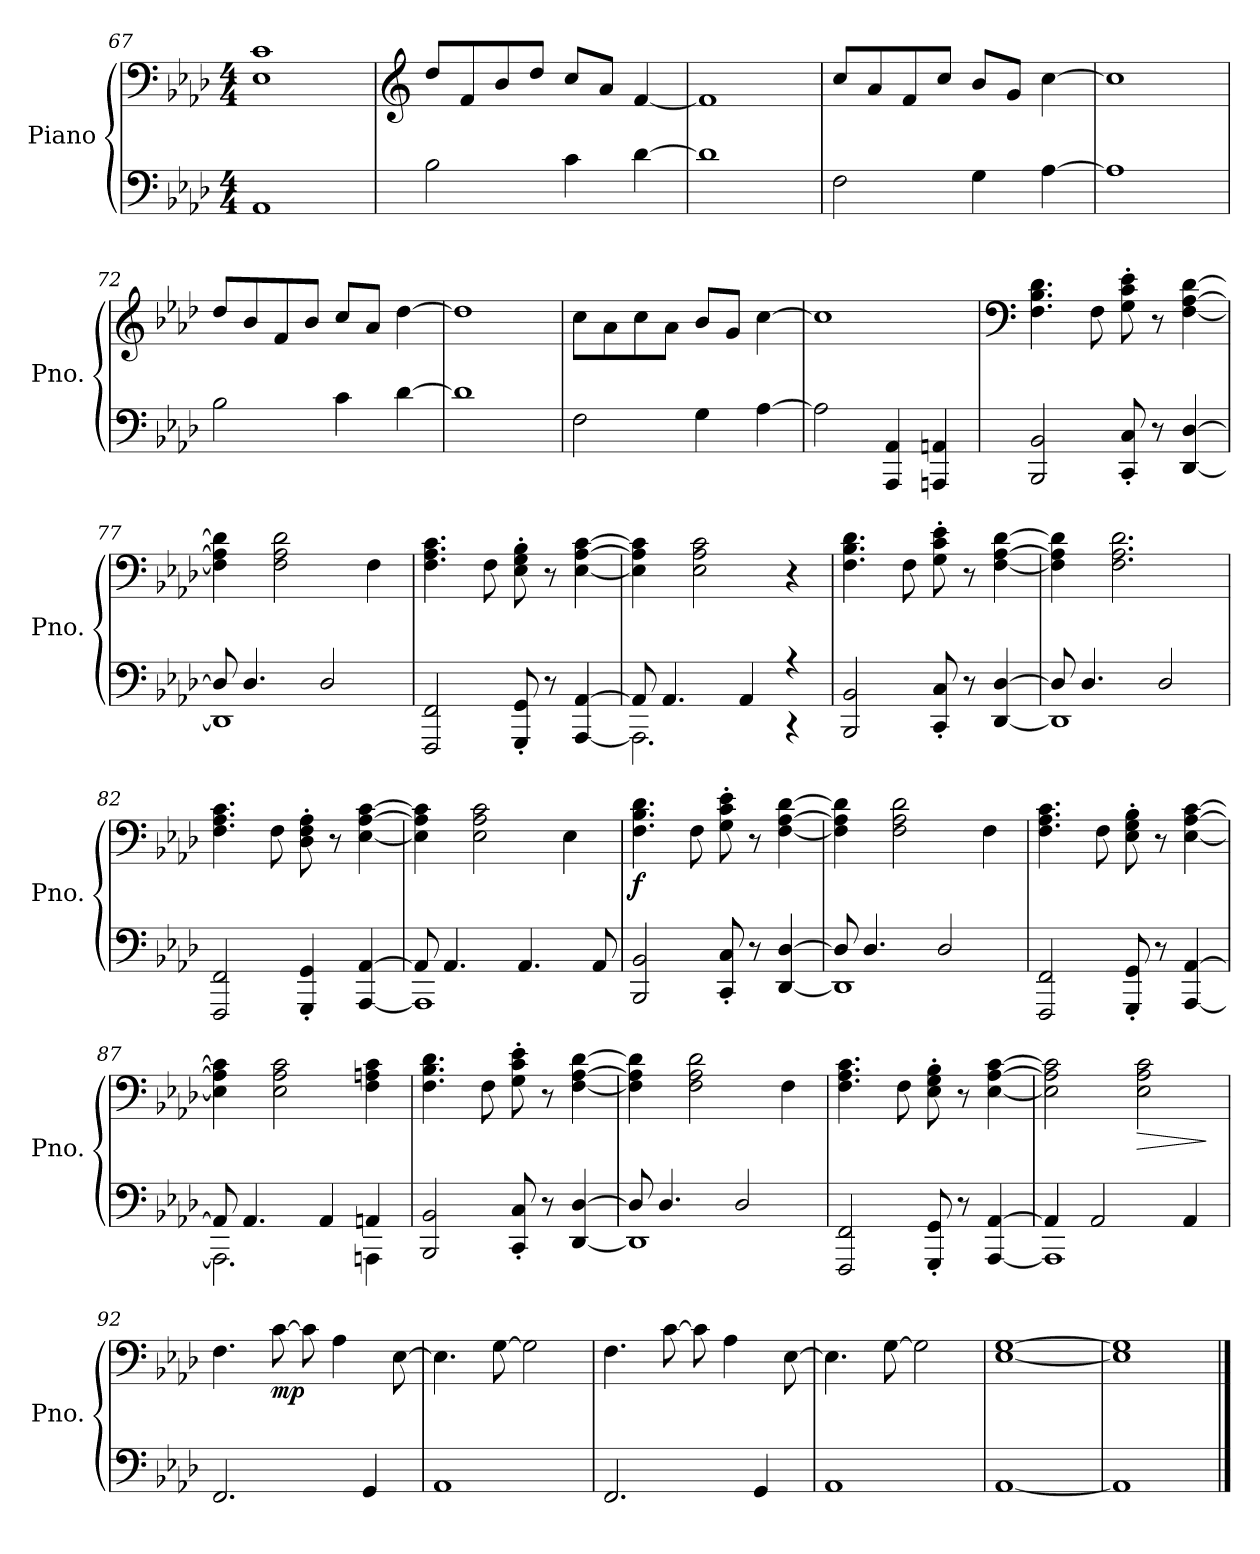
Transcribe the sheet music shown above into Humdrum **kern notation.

**kern	**kern	**dynam
*part1	*part1	*part1
*staff2	*staff1	*staff1/2
*I"Piano	*	*
*I'Pno.	*	*
*clefF4	*clefF4	*
*k[b-e-a-d-]	*k[b-e-a-d-]	*
*M4/4	*M4/4	*
=67	=67	=67
1AA-	1E- 1c	.
=68	=68	=68
*	*clefG2	*
2B-\	8dd-/L	.
.	8f/	.
.	8b-/	.
.	8dd-/J	.
4c\	8cc/L	.
.	8a-/J	.
[4d-\	[4f/	.
=69	=69	=69
1d-]	1f]	.
=70	=70	=70
2F\	8cc/L	.
.	8a-/	.
.	8f/	.
.	8cc/J	.
4G\	8b-/L	.
.	8g/J	.
[4A-\	[4cc\	.
=71	=71	=71
1A-]	1cc]	.
!!LO:LB:g=z
=72	=72	=72
2B-\	8dd-/L	.
.	8b-/	.
.	8f/	.
.	8b-/J	.
4c\	8cc/L	.
.	8a-/J	.
[4d-\	[4dd-\	.
=73	=73	=73
1d-]	1dd-]	.
=74	=74	=74
2F\	8cc\L	.
.	8a-\	.
.	8cc\	.
.	8a-\J	.
4G\	8b-/L	.
.	8g/J	.
[4A-\	[4cc\	.
=75	=75	=75
2A-\]	1cc]	.
4AAA-/ 4AA-/	.	.
4AAAn/ 4AAn/	.	.
=76	=76	=76
*	*clefF4	*
2BBB-/ 2BB-/	4.F\ 4.B-\ 4.d-\	.
.	8F\	.
8CC/' 8C/'	8G\' 8c\' 8e-\'	.
8r	8r	.
[4DD-/ [4D-/	[4F\ [4A-\ [4d-\	.
=77	=77	=77
*^	*	*
8D-/]	1DD-]	4F\] 4A-\] 4d-\]	.
4.D-/	.	.	.
.	.	2F\ 2A-\ 2d-\	.
2D-/	.	.	.
.	.	4F\	.
*v	*v	*	*
!!LO:PB:g=z
=78	=78	=78
2FFF/ 2FF/	4.F\ 4.A-\ 4.c\	.
.	8F\	.
8GGG/' 8GG/'	8E-\' 8G\' 8B-\'	.
8r	8r	.
[4AAA-/ [4AA-/	[4E-\ [4A-\ [4c\	.
=79	=79	=79
*^	*	*
8AA-/]	2.AAA-\]	4E-\] 4A-\] 4c\]	.
4.AA-/	.	.	.
.	.	2E-\ 2A-\ 2c\	.
4AA-/	.	.	.
4r	4r	4r	.
*v	*v	*	*
=80	=80	=80
2BBB-/ 2BB-/	4.F\ 4.B-\ 4.d-\	.
.	8F\	.
8CC/' 8C/'	8G\' 8c\' 8e-\'	.
8r	8r	.
[4DD-/ [4D-/	[4F\ [4A-\ [4d-\	.
=81	=81	=81
*^	*	*
8D-/]	1DD-]	4F\] 4A-\] 4d-\]	.
4.D-/	.	.	.
.	.	2.F\ 2.A-\ 2.d-\	.
2D-/	.	.	.
*v	*v	*	*
!!LO:LB:g=z
=82	=82	=82
2FFF/ 2FF/	4.F\ 4.A-\ 4.c\	.
.	8F\	.
4GGG/' 4GG/'	8D-\' 8F\' 8A-\'	.
.	8r	.
[4AAA-/ [4AA-/	[4E-\ [4A-\ [4c\	.
=83	=83	=83
*^	*	*
8AA-/]	1AAA-]	4E-\] 4A-\] 4c\]	.
4.AA-/	.	.	.
.	.	2E-\ 2A-\ 2c\	.
4.AA-/	.	.	.
.	.	4E-\	.
8AA-/	.	.	.
*v	*v	*	*
=84	=84	=84
!	!	!LO:DY:b
2BBB-/ 2BB-/	4.F\ 4.B-\ 4.d-\	f
.	8F\	.
8CC/' 8C/'	8G\' 8c\' 8e-\'	.
8r	8r	.
[4DD-/ [4D-/	[4F\ [4A-\ [4d-\	.
=85	=85	=85
*^	*	*
8D-/]	1DD-]	4F\] 4A-\] 4d-\]	.
4.D-/	.	.	.
.	.	2F\ 2A-\ 2d-\	.
2D-/	.	.	.
.	.	4F\	.
*v	*v	*	*
!!LO:LB:g=z
=86	=86	=86
2FFF/ 2FF/	4.F\ 4.A-\ 4.c\	.
.	8F\	.
8GGG/' 8GG/'	8E-\' 8G\' 8B-\'	.
8r	8r	.
[4AAA-/ [4AA-/	[4E-\ [4A-\ [4c\	.
=87	=87	=87
*^	*	*
8AA-/]	2.AAA-\]	4E-\] 4A-\] 4c\]	.
4.AA-/	.	.	.
.	.	2E-\ 2A-\ 2c\	.
4AA-/	.	.	.
4AAn/	4AAAn\	4F\ 4An\ 4c\	.
*v	*v	*	*
=88	=88	=88
2BBB-/ 2BB-/	4.F\ 4.B-\ 4.d-\	.
.	8F\	.
8CC/' 8C/'	8G\' 8c\' 8e-\'	.
8r	8r	.
[4DD-/ [4D-/	[4F\ [4A-\ [4d-\	.
=89	=89	=89
*^	*	*
8D-/]	1DD-]	4F\] 4A-\] 4d-\]	.
4.D-/	.	.	.
.	.	2F\ 2A-\ 2d-\	.
2D-/	.	.	.
.	.	4F\	.
*v	*v	*	*
!!LO:LB:g=z
=90	=90	=90
2FFF/ 2FF/	4.F\ 4.A-\ 4.c\	.
.	8F\	.
8GGG/' 8GG/'	8E-\' 8G\' 8B-\'	.
8r	8r	.
[4AAA-/ [4AA-/	[4E-\ [4A-\ [4c\	.
=91	=91	=91
*^	*	*
4AA-/]	1AAA-]	2E-\] 2A-\] 2c\]	.
2AA-/	.	.	.
!	!	!	!LO:HP:b
.	.	2E-\ 2A-\ 2c\	>
4AA-/	.	.	.
*v	*v	*	*
.	.	]
=92	=92	=92
2.FF/	4.F\	.
!	!	!LO:DY:b
.	[8c\	mp
.	8c\]	.
.	4A-\	.
4GG/	.	.
.	[8E-\	.
=93	=93	=93
1AA-	4.E-\]	.
.	[8G\	.
.	2G\]	.
=94	=94	=94
2.FF/	4.F\	.
.	[8c\	.
.	8c\]	.
.	4A-\	.
4GG/	.	.
.	[8E-\	.
=95	=95	=95
1AA-	4.E-\]	.
.	[8G\	.
.	2G\]	.
=96	=96	=96
[1AA-	[1E- [1G	.
=97	=97	=97
1AA-]	1E-] 1G]	.
==	==	==
*-	*-	*-
